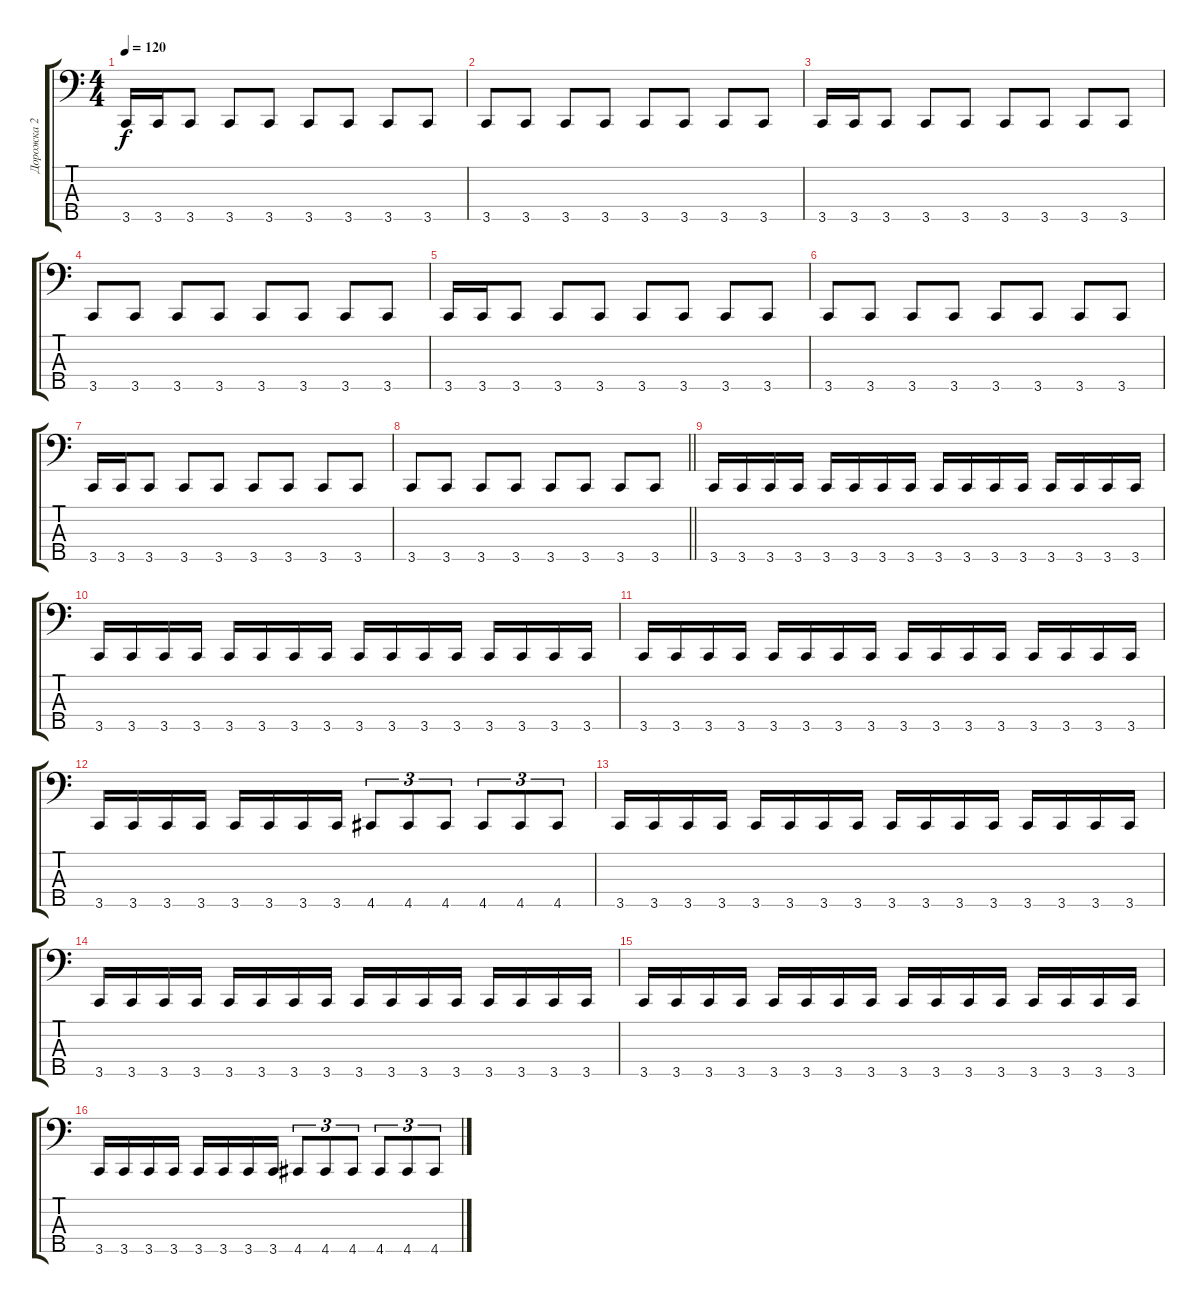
\track ("Дорожка 2" "Дорожка 2") {instrument electricbassfinger}
\staff {score tabs}
\tuning (F2 C2 G1 D1 A0) {hide}
\ts (4 4)
\tempo 120
\clef f4
\ks c
3.5.16{dy f instrument electricbassfinger} 3.5.16 3.5.8 3.5.8 3.5.8 3.5.8 3.5.8 3.5.8 3.5.8 |
3.5.8 3.5.8 3.5.8 3.5.8 3.5.8 3.5.8 3.5.8 3.5.8 |
3.5.16 3.5.16 3.5.8 3.5.8 3.5.8 3.5.8 3.5.8 3.5.8 3.5.8 |
3.5.8 3.5.8 3.5.8 3.5.8 3.5.8 3.5.8 3.5.8 3.5.8 |
3.5.16 3.5.16 3.5.8 3.5.8 3.5.8 3.5.8 3.5.8 3.5.8 3.5.8 |
3.5.8 3.5.8 3.5.8 3.5.8 3.5.8 3.5.8 3.5.8 3.5.8 |
3.5.16 3.5.16 3.5.8 3.5.8 3.5.8 3.5.8 3.5.8 3.5.8 3.5.8 |
\barLineRight lightlight
3.5.8 3.5.8 3.5.8 3.5.8 3.5.8 3.5.8 3.5.8 3.5.8 |
\section ("" "")
3.5.16 3.5.16 3.5.16 3.5.16 3.5.16 3.5.16 3.5.16 3.5.16 3.5.16 3.5.16 3.5.16 3.5.16 3.5.16 3.5.16 3.5.16 3.5.16 |
3.5.16 3.5.16 3.5.16 3.5.16 3.5.16 3.5.16 3.5.16 3.5.16 3.5.16 3.5.16 3.5.16 3.5.16 3.5.16 3.5.16 3.5.16 3.5.16 |
3.5.16 3.5.16 3.5.16 3.5.16 3.5.16 3.5.16 3.5.16 3.5.16 3.5.16 3.5.16 3.5.16 3.5.16 3.5.16 3.5.16 3.5.16 3.5.16 |
3.5.16 3.5.16 3.5.16 3.5.16 3.5.16 3.5.16 3.5.16 3.5.16 4.5.8{tu (3 2)} 4.5.8{tu (3 2)} 4.5.8{tu (3 2)} 4.5.8{tu (3 2)} 4.5.8{tu (3 2)} 4.5.8{tu (3 2)} |
3.5.16 3.5.16 3.5.16 3.5.16 3.5.16 3.5.16 3.5.16 3.5.16 3.5.16 3.5.16 3.5.16 3.5.16 3.5.16 3.5.16 3.5.16 3.5.16 |
3.5.16 3.5.16 3.5.16 3.5.16 3.5.16 3.5.16 3.5.16 3.5.16 3.5.16 3.5.16 3.5.16 3.5.16 3.5.16 3.5.16 3.5.16 3.5.16 |
3.5.16 3.5.16 3.5.16 3.5.16 3.5.16 3.5.16 3.5.16 3.5.16 3.5.16 3.5.16 3.5.16 3.5.16 3.5.16 3.5.16 3.5.16 3.5.16 |
3.5.16 3.5.16 3.5.16 3.5.16 3.5.16 3.5.16 3.5.16 3.5.16 4.5.8{tu (3 2)} 4.5.8{tu (3 2)} 4.5.8{tu (3 2)} 4.5.8{tu (3 2)} 4.5.8{tu (3 2)} 4.5.8{tu (3 2)}
